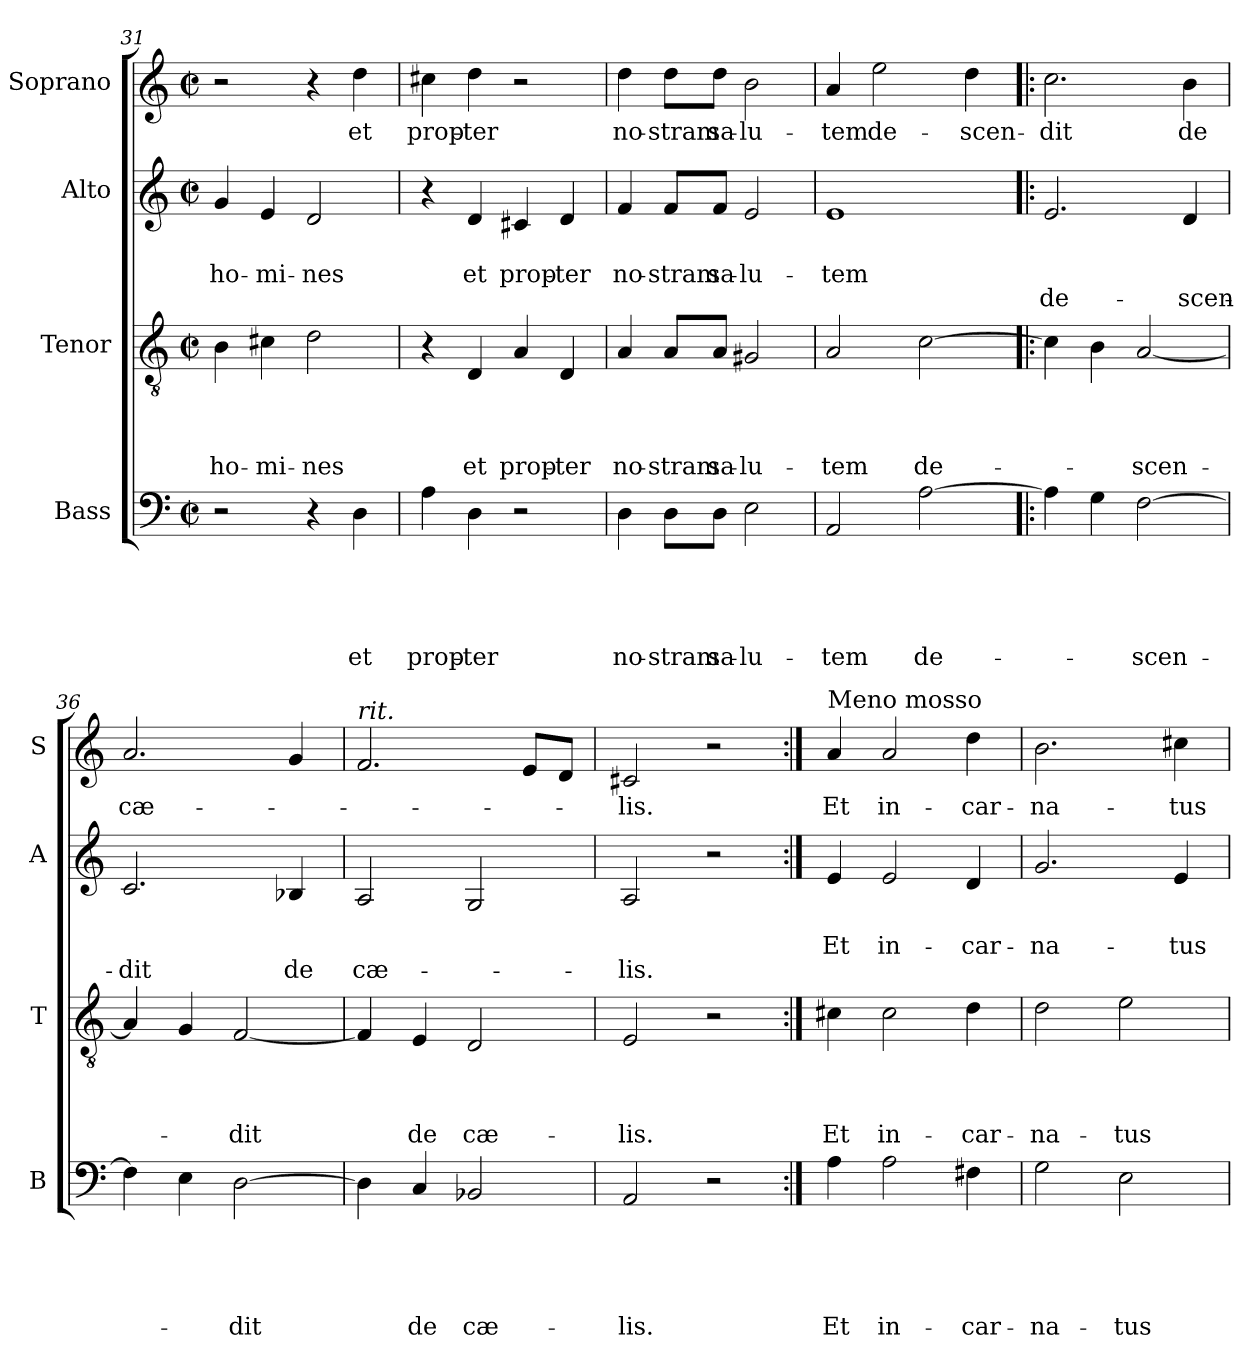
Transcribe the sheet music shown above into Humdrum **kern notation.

**kern	**text	**text	**text	**text	**text	**kern	**text	**text	**text	**text	**kern	**text	**text	**text	**kern	**text
*part4	*part4	*part4	*part4	*part4	*part4	*part3	*part3	*part3	*part3	*part3	*part2	*part2	*part2	*part2	*part1	*part1
*staff4	*staff4	*staff4	*staff4	*staff4	*staff4	*staff3	*staff3	*staff3	*staff3	*staff3	*staff2	*staff2	*staff2	*staff2	*staff1	*staff1
*I"Bass	*	*	*	*	*	*I"Tenor	*	*	*	*	*I"Alto	*	*	*	*I"Soprano	*
*I'B	*	*	*	*	*	*I'T	*	*	*	*	*I'A	*	*	*	*I'S	*
*clefF4	*	*	*	*	*	*clefGv2	*	*	*	*	*clefG2	*	*	*	*clefG2	*
*k[]	*	*	*	*	*	*k[]	*	*	*	*	*k[]	*	*	*	*k[]	*
*C:	*	*	*	*	*	*C:	*	*	*	*	*C:	*	*	*	*C:	*
*M2/2	*	*	*	*	*	*M2/2	*	*	*	*	*M2/2	*	*	*	*M2/2	*
*met(c|)	*	*	*	*	*	*met(c|)	*	*	*	*	*met(c|)	*	*	*	*met(c|)	*
=31	=31	=31	=31	=31	=31	=31	=31	=31	=31	=31	=31	=31	=31	=31	=31	=31
!	!	!	!	!	!	!	!	!	!	!LO:LY:b	!	!	!LO:LY:b	!	!	!
2r	.	.	.	.	.	4B\	.	.	.	ho-	4g/	.	ho-	.	2r	.
!	!	!	!	!	!	!	!	!	!	!LO:LY:b	!	!	!LO:LY:b	!	!	!
.	.	.	.	.	.	4c#X\	.	.	.	-mi-	4e/	.	-mi-	.	.	.
!	!	!	!	!	!	!	!	!	!	!LO:LY:b	!	!	!LO:LY:b	!	!	!
4r	.	.	.	.	.	2d\	.	.	.	-nes	2d/	.	-nes	.	4r	.
!	!	!	!	!	!LO:LY:b	!	!	!	!	!	!	!	!	!	!	!LO:LY:b
4D\	.	.	.	.	et	.	.	.	.	.	.	.	.	.	4dd\	et
=32	=32	=32	=32	=32	=32	=32	=32	=32	=32	=32	=32	=32	=32	=32	=32	=32
!	!	!	!	!	!LO:LY:b	!	!	!	!	!	!	!	!	!	!	!LO:LY:b
4A\	.	.	.	.	prop-	4r	.	.	.	.	4r	.	.	.	4cc#X\	prop-
!	!	!	!	!	!LO:LY:b:rj	!	!	!	!	!LO:LY:b	!	!	!LO:LY:b	!	!	!LO:LY:b:rj
4D\	.	.	.	.	-ter	4D/	.	.	.	et	4d/	.	et	.	4dd\	-ter
!	!	!	!	!	!	!	!	!	!	!LO:LY:b	!	!	!LO:LY:b	!	!	!
2r	.	.	.	.	.	4A/	.	.	.	prop-	4c#X/	.	prop-	.	2r	.
!	!	!	!	!	!	!	!	!	!	!LO:LY:b:rj	!	!	!LO:LY:b:rj	!	!	!
.	.	.	.	.	.	4D/	.	.	.	-ter	4d/	.	-ter	.	.	.
=33	=33	=33	=33	=33	=33	=33	=33	=33	=33	=33	=33	=33	=33	=33	=33	=33
!	!	!	!	!	!LO:LY:b	!	!	!	!	!LO:LY:b	!	!	!LO:LY:b	!	!	!LO:LY:b
4D\	.	.	.	.	no-	4A/	.	.	.	no-	4f/	.	no-	.	4dd\	no-
!	!	!	!	!	!LO:LY:b	!	!	!	!	!LO:LY:b	!	!	!LO:LY:b	!	!	!LO:LY:b
8D\L	.	.	.	.	-stram	8A/L	.	.	.	-stram	8f/L	.	-stram	.	8dd\L	-stram
!	!	!	!	!	!LO:LY:b	!	!	!	!	!LO:LY:b	!	!	!LO:LY:b	!	!	!LO:LY:b
8D\J	.	.	.	.	sa-	8A/J	.	.	.	sa-	8f/J	.	sa-	.	8dd\J	sa-
!	!	!	!	!	!LO:LY:b	!	!	!	!	!LO:LY:b	!	!	!LO:LY:b	!	!	!LO:LY:b
2E\	.	.	.	.	-lu-	2G#X/	.	.	.	-lu-	2e/	.	-lu-	.	2b\	-lu-
=34	=34	=34	=34	=34	=34	=34	=34	=34	=34	=34	=34	=34	=34	=34	=34	=34
!	!	!	!	!	!LO:LY:b	!	!	!	!	!LO:LY:b	!	!	!LO:LY:b	!	!	!LO:LY:b
2AA/	.	.	.	.	-tem	2A/	.	.	.	-tem	1e	.	-tem	.	4a/	-tem
!	!	!	!	!	!	!	!	!	!	!	!	!	!	!	!	!LO:LY:b
.	.	.	.	.	.	.	.	.	.	.	.	.	.	.	2ee\	de-
!	!	!	!	!	!LO:LY:b	!	!	!	!	!LO:LY:b	!	!	!	!	!	!
[<2A\	.	.	.	.	de-	[<2c\	.	.	.	de-	.	.	.	.	.	.
!	!	!	!	!	!	!	!	!	!	!	!	!	!	!	!	!LO:LY:b
.	.	.	.	.	.	.	.	.	.	.	.	.	.	.	4dd\	-scen-
!!LO:LB:g=z
=35!|:	=35!|:	=35!|:	=35!|:	=35!|:	=35!|:	=35!|:	=35!|:	=35!|:	=35!|:	=35!|:	=35!|:	=35!|:	=35!|:	=35!|:	=35!|:	=35!|:
!	!	!	!	!	!	!	!	!	!	!	!	!	!	!LO:LY:b	!	!LO:LY:b
4A\]	.	.	.	.	.	4c\]	.	.	.	.	2.e/	.	.	de-	2.cc\	-dit
4G\	.	.	.	.	.	4B\	.	.	.	.	.	.	.	.	.	.
!	!	!	!	!	!LO:LY:b	!	!	!	!	!LO:LY:b	!	!	!	!	!	!
[>2F\	.	.	.	.	-scen-	[<2A/	.	.	.	-scen-	.	.	.	.	.	.
!	!	!	!	!	!	!	!	!	!	!	!	!	!	!LO:LY:b	!	!LO:LY:b
.	.	.	.	.	.	.	.	.	.	.	4d/	.	.	-scen-	4b\	de
=36	=36	=36	=36	=36	=36	=36	=36	=36	=36	=36	=36	=36	=36	=36	=36	=36
!	!	!	!	!	!	!	!	!	!	!	!	!	!	!LO:LY:b	!	!LO:LY:b
4F\]	.	.	.	.	.	4A/]	.	.	.	.	2.c/	.	.	-dit	2.a/	cæ-
4E\	.	.	.	.	.	4G/	.	.	.	.	.	.	.	.	.	.
!	!	!	!	!	!LO:LY:b	!	!	!	!	!LO:LY:b	!	!	!	!	!	!
[>2D\	.	.	.	.	-dit	[<2F/	.	.	.	-dit	.	.	.	.	.	.
!	!	!	!	!	!	!	!	!	!	!	!	!	!	!LO:LY:b	!	!
.	.	.	.	.	.	.	.	.	.	.	4B-X/	.	.	de	4g/	.
=37	=37	=37	=37	=37	=37	=37	=37	=37	=37	=37	=37	=37	=37	=37	=37	=37
!	!	!	!	!	!	!	!	!	!	!	!	!	!	!	!LO:TX:a:i:t=rit.	!
!	!	!	!	!	!	!	!	!	!	!	!	!	!	!LO:LY:b	!	!
4D\]	.	.	.	.	.	4F/]	.	.	.	.	2A/	.	.	cæ-	2.f/	.
!	!	!	!	!	!LO:LY:b	!	!	!	!	!LO:LY:b	!	!	!	!	!	!
4C/	.	.	.	.	de	4E/	.	.	.	de	.	.	.	.	.	.
!	!	!	!	!	!LO:LY:b:rj	!	!	!	!	!LO:LY:b	!	!	!	!	!	!
2BB-X/	.	.	.	.	cæ-	2D/	.	.	.	cæ-	2G/	.	.	.	.	.
.	.	.	.	.	.	.	.	.	.	.	.	.	.	.	8e/L	.
.	.	.	.	.	.	.	.	.	.	.	.	.	.	.	8d/J	.
=38	=38	=38	=38	=38	=38	=38	=38	=38	=38	=38	=38	=38	=38	=38	=38	=38
!	!	!	!	!	!LO:LY:b	!	!	!	!	!LO:LY:b	!	!	!	!LO:LY:b	!	!LO:LY:b
2AA/	.	.	.	.	-lis.	2E/	.	.	.	-lis.	2A/	.	.	-lis.	2c#X/	-lis.
2r	.	.	.	.	.	2r	.	.	.	.	2r	.	.	.	2r	.
=39:|!	=39:|!	=39:|!	=39:|!	=39:|!	=39:|!	=39:|!	=39:|!	=39:|!	=39:|!	=39:|!	=39:|!	=39:|!	=39:|!	=39:|!	=39:|!	=39:|!
*	*	*	*	*	*	*	*	*	*	*	*	*	*	*	*MM220	*
!	!	!	!	!	!	!	!	!	!	!	!	!	!	!	!LO:TX:a:t=Meno mosso	!
!	!	!	!	!	!LO:LY:b	!	!	!	!	!LO:LY:b	!	!	!LO:LY:b	!	!	!LO:LY:b
4A\	.	.	.	.	Et	4c#X\	.	.	.	Et	4e/	.	Et	.	4a/	Et
!	!	!	!	!	!LO:LY:b	!	!	!	!	!LO:LY:b	!	!	!LO:LY:b	!	!	!LO:LY:b
2A\	.	.	.	.	in-	2c#\	.	.	.	in-	2e/	.	in-	.	2a/	in-
!	!	!	!	!	!LO:LY:b	!	!	!	!	!LO:LY:b	!	!	!LO:LY:b	!	!	!LO:LY:b
4F#X\	.	.	.	.	-car-	4d\	.	.	.	-car-	4d/	.	-car-	.	4dd\	-car-
=40	=40	=40	=40	=40	=40	=40	=40	=40	=40	=40	=40	=40	=40	=40	=40	=40
!	!	!	!	!	!LO:LY:b	!	!	!	!	!LO:LY:b	!	!	!LO:LY:b	!	!	!LO:LY:b
2G\	.	.	.	.	-na-	2d\	.	.	.	-na-	2.g/	.	-na-	.	2.b\	-na-
!	!	!	!	!	!LO:LY:b	!	!	!	!	!LO:LY:b	!	!	!	!	!	!
2E\	.	.	.	.	-tus	2e\	.	.	.	-tus	.	.	.	.	.	.
!	!	!	!	!	!	!	!	!	!	!	!	!	!LO:LY:b	!	!	!LO:LY:b
.	.	.	.	.	.	.	.	.	.	.	4e/	.	-tus	.	4cc#X\	-tus
=	=	=	=	=	=	=	=	=	=	=	=	=	=	=	=	=
*-	*-	*-	*-	*-	*-	*-	*-	*-	*-	*-	*-	*-	*-	*-	*-	*-
